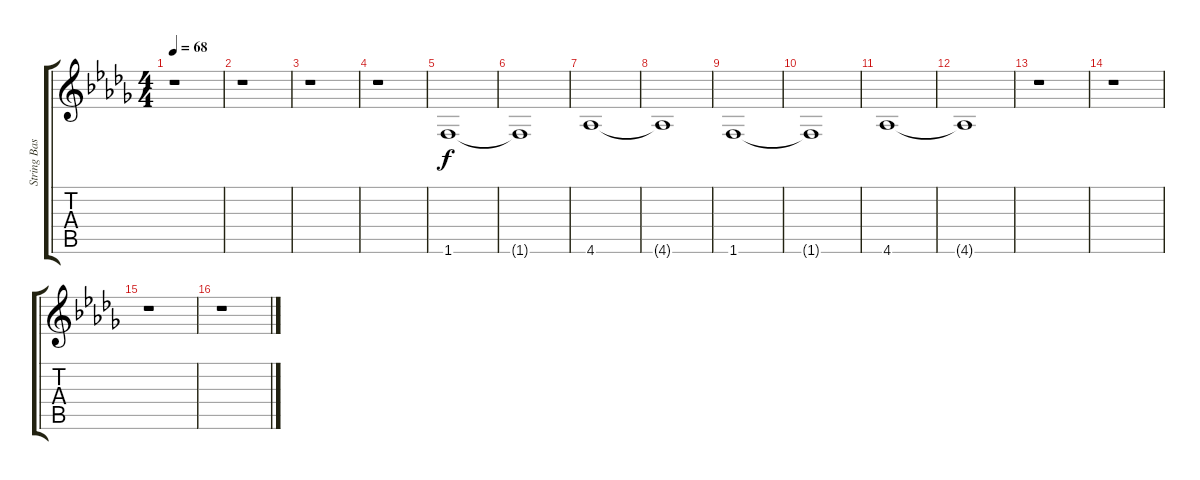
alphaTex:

\track ("String Bass" "String Bas") {instrument contrabass}
\staff {score tabs}
\tuning (E4 B3 G3 D3 A2 E2) {hide}
\ts (4 4)
\tempo 68
\clef g2
\ks db
r.1{dy f instrument contrabass} |
r.1 |
r.1 |
r.1 |
1.6.1 |
1.6{t}.1 |
4.6.1 |
4.6{t}.1 |
1.6.1 |
1.6{t}.1 |
4.6.1 |
4.6{t}.1 |
r.1 |
r.1 |
r.1 |
r.1
